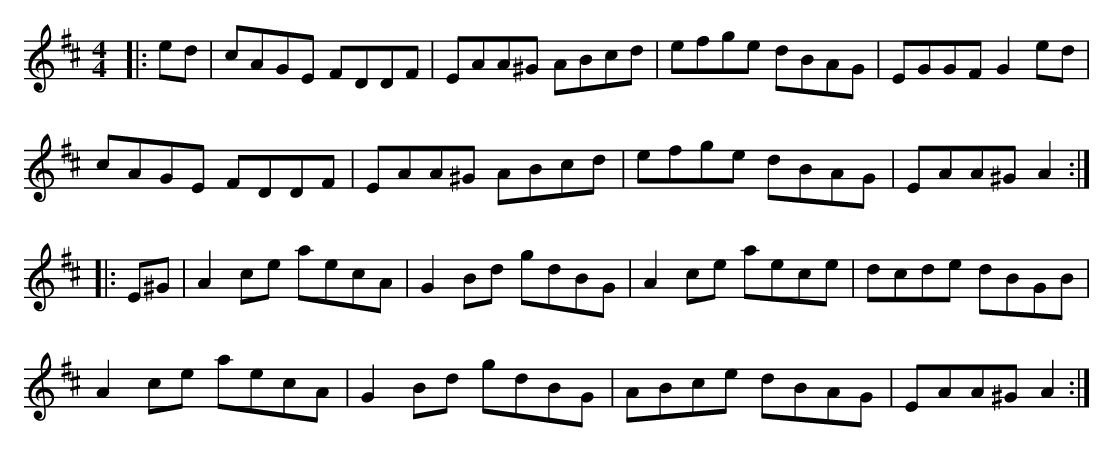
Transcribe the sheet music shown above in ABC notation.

X:1
M:4/4
K:Amix
|:ed|cAGE FDDF|EAA^G ABcd|efge dBAG|EGGF G2 ed|
cAGE FDDF|EAA^G ABcd|efge dBAG|EAA^G A2:|
|:E^G|A2 ce aecA|G2 Bd gdBG|A2 ce aece|dcde dBGB|
A2 ce aecA|G2 Bd gdBG|ABce dBAG|EAA^G A2:|
